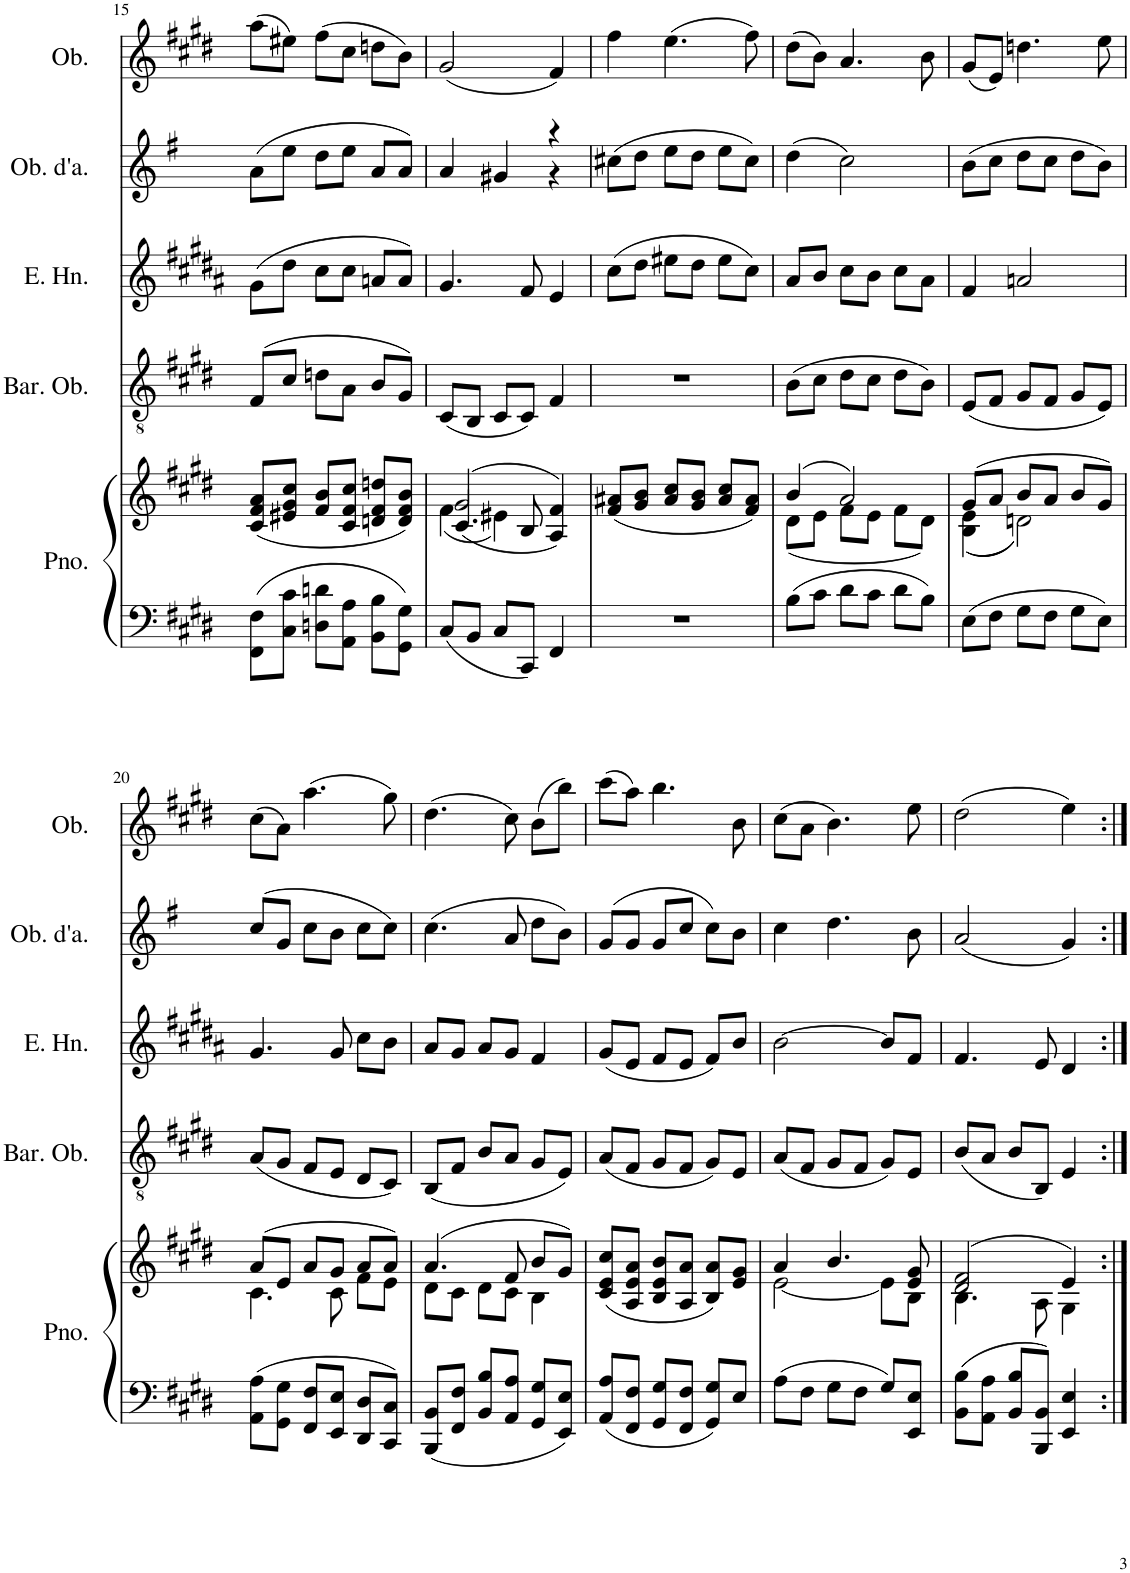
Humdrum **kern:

**kern	**kern	**kern	**kern	**kern	**kern
*part5	*part5	*part4	*part3	*part2	*part1
*staff6	*staff5	*staff4	*staff3	*staff2	*staff1
*I"Piano	*	*I"Baritone Oboe	*I"English Horn	*I"Oboe d'amore	*I"Oboe
*I'Pno.	*	*I'Bar. Ob.	*I'E. Hn.	*I'Ob. d'a.	*I'Ob.
!!LO:PB:g=z
*clefF4	*clefG2	*clefGv2	*clefG2	*clefG2	*clefG2
*	*	*	*Trd4c7	*Trd2c3	*
*k[f#c#g#d#]	*k[f#c#g#d#]	*k[f#c#g#d#]	*k[f#c#g#d#a#]	*k[f#]	*k[f#c#g#d#]
*M3/4	*M3/4	*M3/4	*M3/4	*M3/4	*M3/4
=15	=15	=15	=15	=15	=15
8FF#\ 8F#\L	(8c#/ 8f#/ 8a/L	(8F#/L	(8g#\L	(8a\L	(8aa\L
8C#\ 8c#\J	8e#X/ 8g#/ 8cc#/J	8c#/J	8dd#\J	8ee\J	8ee#X\J)
8Dn\ 8dn\L	8f#/ 8b/L	8dn\L	8cc#\L	8dd\L	(8ff#\L
8AA\ 8A\J	8c#/ 8f#/ 8cc#/J	8A\J	8cc#\J	8ee\J	8cc#\J
8BB\ 8B\L	8dn/ 8f#/ 8ddn/L	8B/L	8an/L	8a/L	8ddn\L
8GG#\ 8G#\J	8d/ 8f#/ 8b/J)	8G#/J)	8a/J)	8a/J)	8b\J)
=16	=16	=16	=16	=16	=16
*	*^	*	*	*^	*
*	*	*^	*	*	*	*	*
8C#/L	(2g#/	(4f#\	(4.c#/	(8C#/L	4.g#/	4a/	2ryy	(2g#/
8BB/J	.	.	.	8BB/J	.	.	.	.
8C#/L	.	4e#X\)	.	8C#/L	.	4g#X/	.	.
8CC#/J	.	.	8B/	8C#/J)	8f#/	.	.	.
4FF#/	4f#/)	4ryy	4A/)	4F#/	4e/	4r	4r	4f#/)
*	*v	*v	*v	*	*	*v	*v	*
=17	=17	=17	=17	=17	=17
2.r	(8f#/ 8a#X/L	2.r	(8cc#\L	(8cc#X\L	4ff#\
.	8g#/ 8b/J	.	8dd#\J	8dd\J	.
.	8a#/ 8cc#/L	.	8ee#X\L	8ee\L	(4.ee\
.	8g#/ 8b/J	.	8dd#\J	8dd\J	.
.	8a#/ 8cc#/L	.	8ee#\L	8ee\L	.
.	8f#/ 8a#/J)	.	8cc#\J)	8cc#\J)	8ff#\)
=18	=18	=18	=18	=18	=18
*	*^	*	*	*	*
8B\L	(4b/	(8d#\L	(8B\L	8a#/L	(4dd\	(8dd#\L
8c#\J	.	8e\J	8c#\J	8b/J	.	8b\J)
8d#\L	2a/)	8f#\L	8d#\L	8cc#\L	2cc\)	4.a/
8c#\J	.	8e\J	8c#\J	8b\J	.	.
8d#\L	.	8f#\L	8d#\L	8cc#\L	.	.
8B\J	.	8d#\J)	8B\J)	8a#\J	.	8b\
=19	=19	=19	=19	=19	=19	=19
8E\L	(8g#/L	((4B\ 4e\	(8E/L	4f#/	(8b\L	(8g#/L
8F#\J	8a/J	.	8F#/J	.	8cc\J	8e/J)
8G#\L	8b/L	2dn\))	8G#/L	2an/	8dd\L	4.ddn\
8F#\J	8a/J	.	8F#/J	.	8cc\J	.
8G#\L	8b/L	.	8G#/L	.	8dd\L	.
8E\J	8g#/J)	.	8E/J)	.	8b\J)	8ee\
!!LO:LB:g=z
=20	=20	=20	=20	=20	=20	=20
8AA\ 8A\L	(8a/L	4.c#\	(8A/L	4.g#/	(8cc/L	(8cc#\L
8GG#\ 8G#\J	8e/J	.	8G#/J	.	8g/J	8a\J)
8FF#/ 8F#/L	8a/L	.	8F#/L	.	8cc\L	(4.aa\
8EE/ 8E/J	8g#/J	8c#\	8E/J	8g#/	8b\J	.
8DD#/ 8D#/L	8a/L	8f#\L	8D#/L	8cc#\L	8cc\L	.
8CC#/ 8C#/J	8a/J)	8e\J	8C#/J)	8b\J	8cc\J)	8gg#\)
=21	=21	=21	=21	=21	=21	=21
8BBB/ 8BB/L	(4.a/	8d#\L	(8BB/L	8a#/L	(4.cc\	(4.dd#\
8FF#/ 8F#/J	.	8c#\J	8F#/J	8g#/J	.	.
8BB/ 8B/L	.	8d#\L	8B/L	8a#/L	.	.
8AA/ 8A/J	8f#/	8c#\J	8A/J	8g#/J	8a/	8cc#\)
8GG#/ 8G#/L	8b/L	4B\	8G#/L	4f#/	8dd\L	(8b\L
8EE/ 8E/J	8g#/J)	.	8E/J)	.	8b\J)	8bb\J)
*	*v	*v	*	*	*	*
=22	=22	=22	=22	=22	=22
8AA/ 8A/L	(8c#/ 8e/ 8cc#/L	(8A/L	(8g#/L	(8g/L	(8ccc#\L
8FF#/ 8F#/J	8A/ 8e/ 8a/J	8F#/J	8e/J	8g/J	8aa\J)
8GG#/ 8G#/L	8B/ 8e/ 8b/L	8G#/L	8f#/L	8g/L	4.bb\
8FF#/ 8F#/J	8A/ 8a/J	8F#/J	8e/J	8cc/J	.
8GG#/ 8G#/L	8B/ 8a/L)	8G#/L)	8f#/L)	8cc\L)	.
8E/J	8e/ 8g#/J	8E/J	8b/J	8b\J	8b\
=23	=23	=23	=23	=23	=23
*	*^	*	*	*	*
8A\L	4a/	[2e\	(8A/L	[2b\	4cc\	(8cc#\L
8F#\J	.	.	8F#/J	.	.	8a\J
8G#\L	4.b/	.	8G#/L	.	4.dd\	4.b\)
8F#\J	.	.	8F#/J	.	.	.
8G#/L	.	8e\L]	8G#/L)	8b/L]	.	.
8EE/ 8E/J	8e/ 8g#/	8B\J	8E/J	8f#/J	8b\	8ee\
=24	=24	=24	=24	=24	=24	=24
8BB\ 8B\L	(2d#/ 2f#/	4.B\	(8B/L	4.f#/	(2a/	(2dd#\
8AA\ 8A\J	.	.	8A/J	.	.	.
8BB/ 8B/L	.	.	8B/L	.	.	.
8BBB/ 8BB/J	.	8A\	8BB/J)	8e/	.	.
4EE/ 4E/	4e/)	4G#\	4E/	4d#/	4g/)	4ee\)
*	*v	*v	*	*	*	*
=:|!	=:|!	=:|!	=:|!	=:|!	=:|!
*-	*-	*-	*-	*-	*-
